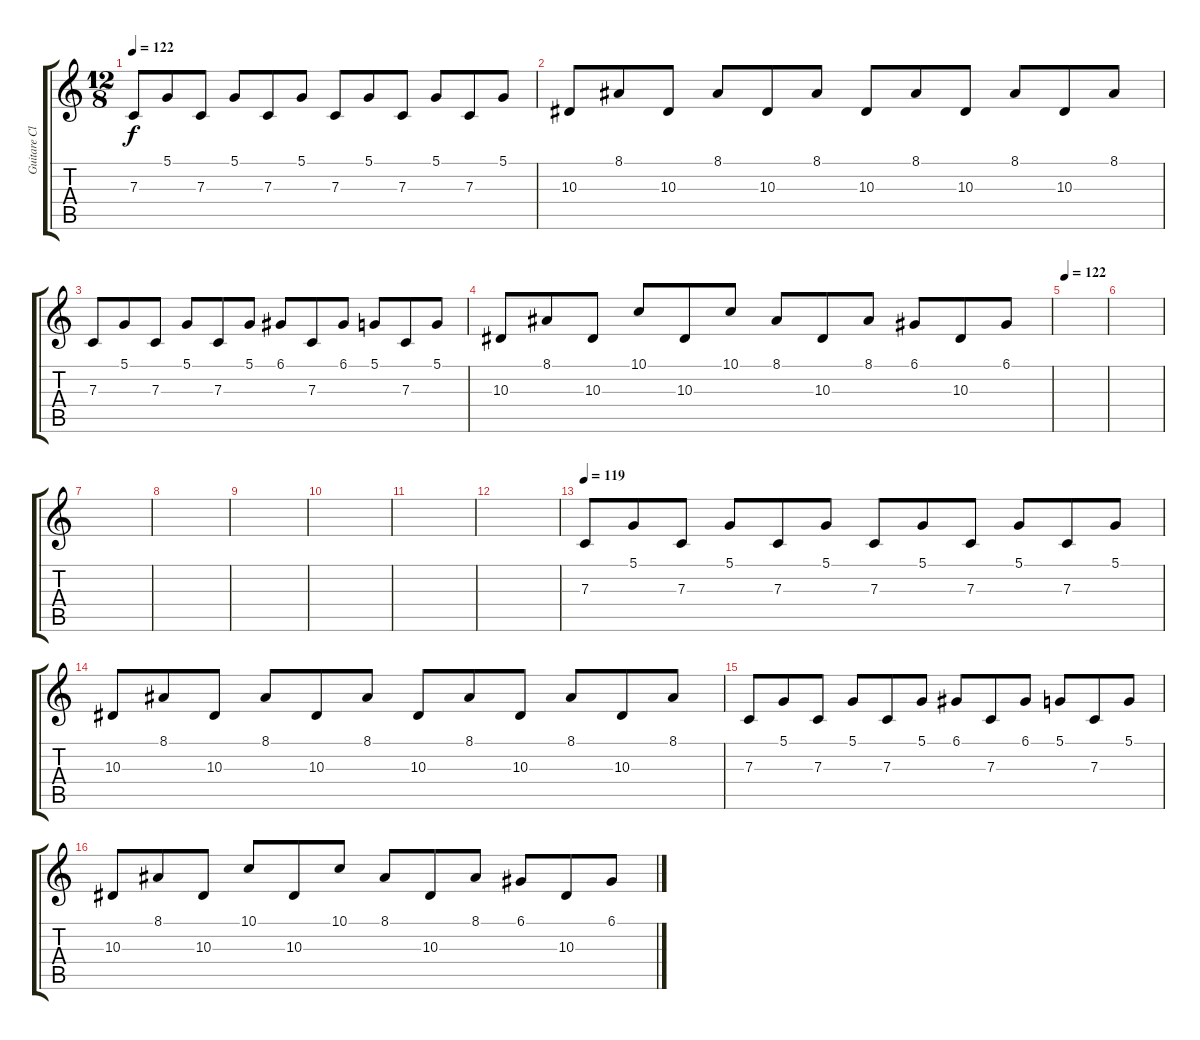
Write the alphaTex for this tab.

\track ("Guitare Clean" "Guitare Cl") {instrument pizzicatostrings}
\staff {score tabs}
\tuning (D4 A3 F3 C3 G2 C2) {hide}
\ts (12 8)
\tempo 122
\tempo 118
\tempo 122
\clef g2
\ks c
7.3.8{dy f instrument pizzicatostrings} 5.1.8 7.3.8 5.1.8 7.3.8 5.1.8 7.3.8 5.1.8 7.3.8 5.1.8 7.3.8 5.1.8 |
10.3.8 8.1.8 10.3.8 8.1.8 10.3.8 8.1.8 10.3.8 8.1.8 10.3.8 8.1.8 10.3.8 8.1.8 |
7.3.8 5.1.8 7.3.8 5.1.8 7.3.8 5.1.8 6.1.8 7.3.8 6.1.8 5.1.8 7.3.8 5.1.8 |
10.3.8 8.1.8 10.3.8 10.1.8 10.3.8 10.1.8 8.1.8 10.3.8 8.1.8 6.1.8 10.3.8 6.1.8 |
\tempo 122
|
|
|
|
|
|
|
|
\tempo 119
7.3.8{volume 6 instrument fx4atmosphere} 5.1.8 7.3.8 5.1.8 7.3.8 5.1.8 7.3.8 5.1.8 7.3.8 5.1.8 7.3.8 5.1.8 |
10.3.8 8.1.8 10.3.8 8.1.8 10.3.8 8.1.8 10.3.8 8.1.8 10.3.8 8.1.8 10.3.8 8.1.8 |
7.3.8 5.1.8 7.3.8 5.1.8 7.3.8 5.1.8 6.1.8 7.3.8 6.1.8 5.1.8 7.3.8 5.1.8 |
10.3.8 8.1.8 10.3.8 10.1.8 10.3.8 10.1.8 8.1.8 10.3.8 8.1.8 6.1.8 10.3.8 6.1.8
